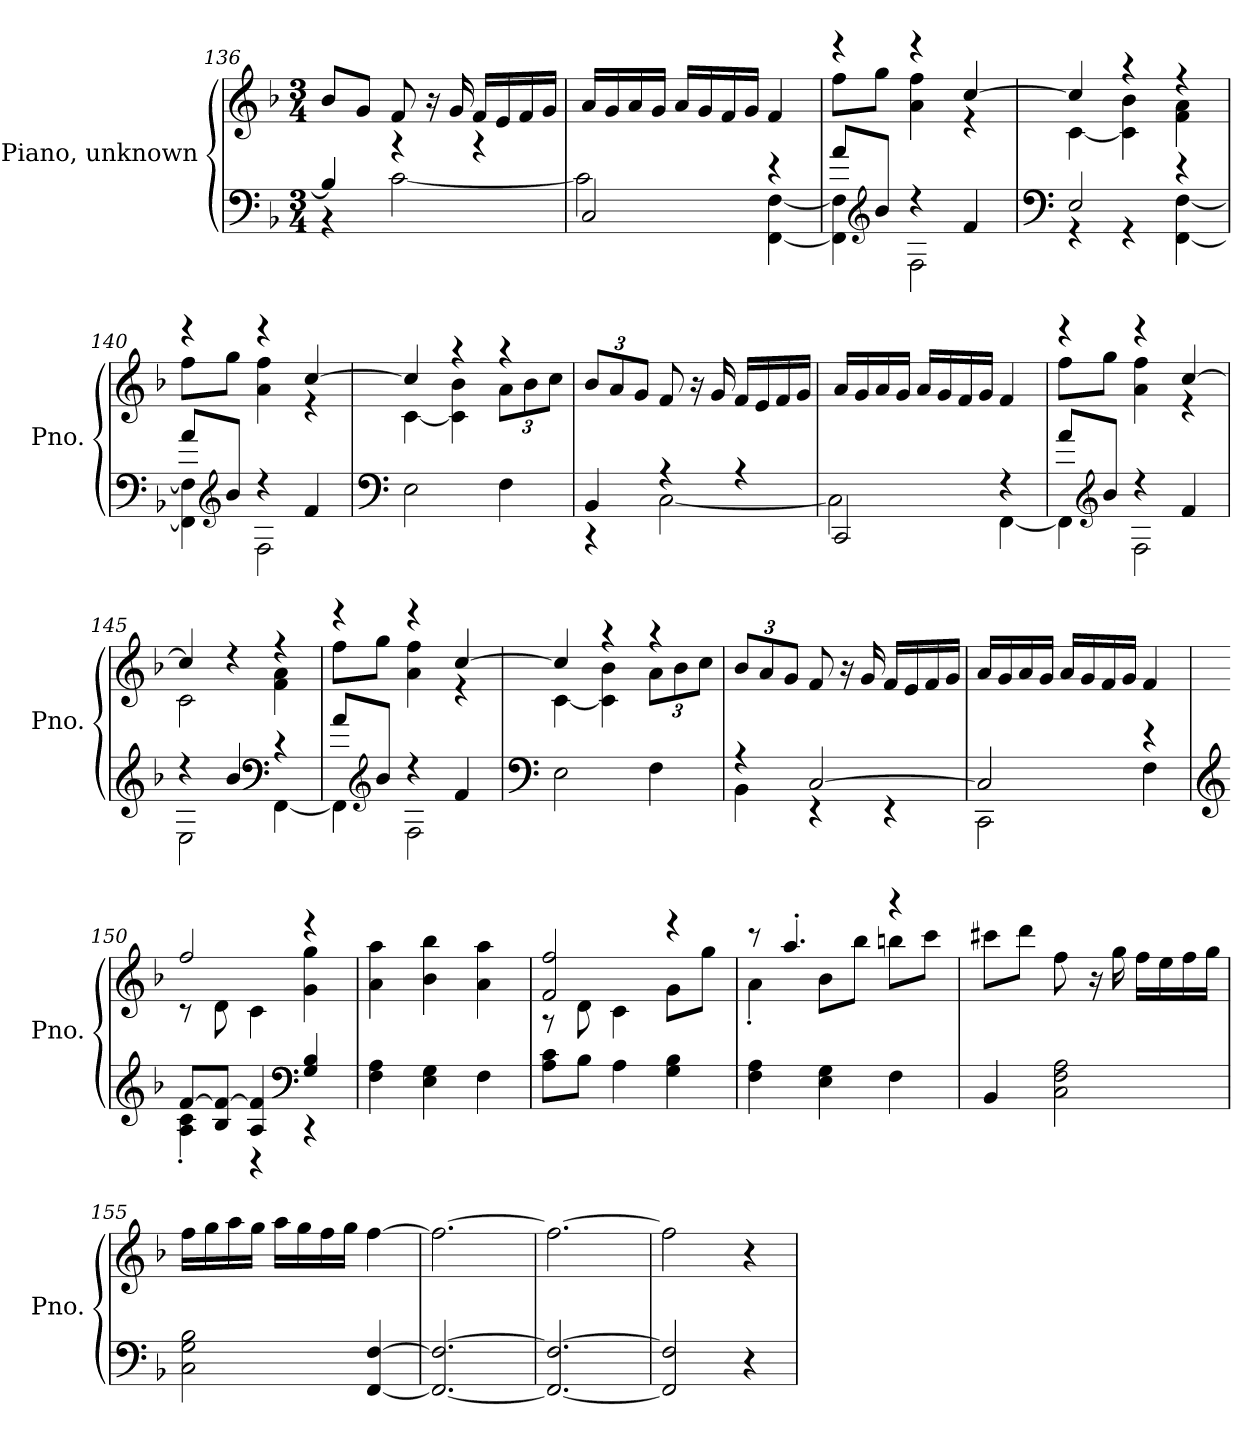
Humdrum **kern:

**kern	**kern
*part1	*part1
*staff2	*staff1
*I"Piano, unknown	*
*I'Pno.	*
*clefF4	*clefG2
*k[b-]	*k[b-]
*M3/4	*M3/4
=136	=136
*^	*
4B-/]	4r	8b-/L
.	.	8g/J
4r	[2c\	8f/
.	.	16r
.	.	16g/
4r	.	16f/LL
.	.	16e/
.	.	16f/
.	.	16g/JJ
=137	=137	=137
2C/	2c\]	16a/LL
.	.	16g/
.	.	16a/
.	.	16g/JJ
.	.	16a/LL
.	.	16g/
.	.	16f/
.	.	16g/JJ
4r	[4FF\ [4F\	4f/
!!LO:PB:g=z
=138	=138	=138
*	*	*^
8a/L	4FF\] 4F\]	4r	8ff\L
*clefG2	*	*	*
8b-/J	.	.	8gg\J
4r	2F\	4r	4a\ 4ff\
4f/	.	[4cc/	4r
=139	=139	=139	=139
*clefF4	*	*	*
2E/	4r	4cc/]	[4c\
.	4r	4r	4c\] 4b-\
4r	[4FF\ [4F\	4r	4f\ 4a\
=140	=140	=140	=140
8a/L	4FF\] 4F\]	4r	8ff\L
*clefG2	*	*	*
8b-/J	.	.	8gg\J
4r	2F\	4r	4a\ 4ff\
4f/	.	[4cc/	4r
*v	*v	*	*
=141	=141	=141
*clefF4	*	*
2E\	4cc/]	[4c\
.	4r	4c\] 4b-\
*	*	*Xbrackettup
4F\	4r	12a\L
.	.	12b-\
.	.	12cc\J
*	*v	*v
=142	=142
*^	*
4BB-/	4r	12b-/L
.	.	12a/
.	.	12g/J
4r	[2C\	8f/
.	.	16r
.	.	16g/
4r	.	16f/LL
.	.	16e/
.	.	16f/
.	.	16g/JJ
!!LO:LB:g=z
=143	=143	=143
2CC/	2C\]	16a/LL
.	.	16g/
.	.	16a/
.	.	16g/JJ
.	.	16a/LL
.	.	16g/
.	.	16f/
.	.	16g/JJ
4r	[4FF\	4f/
=144	=144	=144
*	*	*^
8a/L	4FF\]	4r	8ff\L
*clefG2	*	*	*
8b-/J	.	.	8gg\J
4r	2F\	4r	4a\ 4ff\
4f/	.	[4cc/	4r
=145	=145	=145	=145
4r	2E\	4cc/]	2c\
4b-/	.	4r	.
*clefF4	*	*	*
4r	[4FF\	4r	4f\ 4a\
=146	=146	=146	=146
8a/L	4FF\]	4r	8ff\L
*clefG2	*	*	*
8b-/J	.	.	8gg\J
4r	2F\	4r	4a\ 4ff\
4f/	.	[4cc/	4r
*v	*v	*	*
=147	=147	=147
*clefF4	*	*
2E\	4cc/]	[4c\
.	4r	4c\] 4b-\
4F\	4r	12a\L
.	.	12b-\
.	.	12cc\J
*	*v	*v
!!LO:LB:g=z
=148	=148
*^	*
4r	4BB-\	12b-/L
.	.	12a/
.	.	12g/J
[2C/	4r	8f/
.	.	16r
.	.	16g/
.	4r	16f/LL
.	.	16e/
.	.	16f/
.	.	16g/JJ
=149	=149	=149
2C/]	2CC\	16a/LL
.	.	16g/
.	.	16a/
.	.	16g/JJ
.	.	16a/LL
.	.	16g/
.	.	16f/
.	.	16g/JJ
4r	4F\	4f/
=150	=150	=150
*clefG2	*	*
*	*	*^
[8f/L	4A\' 4c\'	2ff/	8r
8B-/ 8f/_J	.	.	8d\
4A/ 4f/]	4r	.	4c\
*clefF4	*	*	*
4G/ 4B-/	4r	4r	4g\ 4gg\
*v	*v	*	*
*	*v	*v
=151	=151
4F\ 4A\	4a\ 4aa\
4E\ 4G\	4b-\ 4bb-\
4F\	4a\ 4aa\
=152	=152
*	*^
8A\ 8c\L	2f/ 2ff/	8r
8B-\J	.	8d\
4A\	.	4c\
4G\ 4B-\	4r	8g\L
.	.	8gg\J
!!LO:LB:g=z	!!
=153	=153	=153
4F\ 4A\	8r	4a'\
.	4.aa'/	.
4E\ 4G\	.	8b-\L
.	.	8bb-\J
4F\	4r	8bbn\L
.	.	8ccc\J
*	*v	*v
=154	=154
4BB-/	8ccc#X\L
.	8ddd\J
2C\ 2F\ 2A\	8ff\
.	16r
.	16gg\
.	16ff\LL
.	16ee\
.	16ff\
.	16gg\JJ
=155	=155
2C\ 2G\ 2B-\	16ff\LL
.	16gg\
.	16aa\
.	16gg\JJ
.	16aa\LL
.	16gg\
.	16ff\
.	16gg\JJ
[4FF/ [4F/	[4ff\
=156	=156
2.FF/_ 2.F/_	2.ff\_
=157	=157
2.FF/_ 2.F/_	2.ff\_
=158	=158
2FF/] 2F/]	2ff\]
4r	4r
=	=
*-	*-
